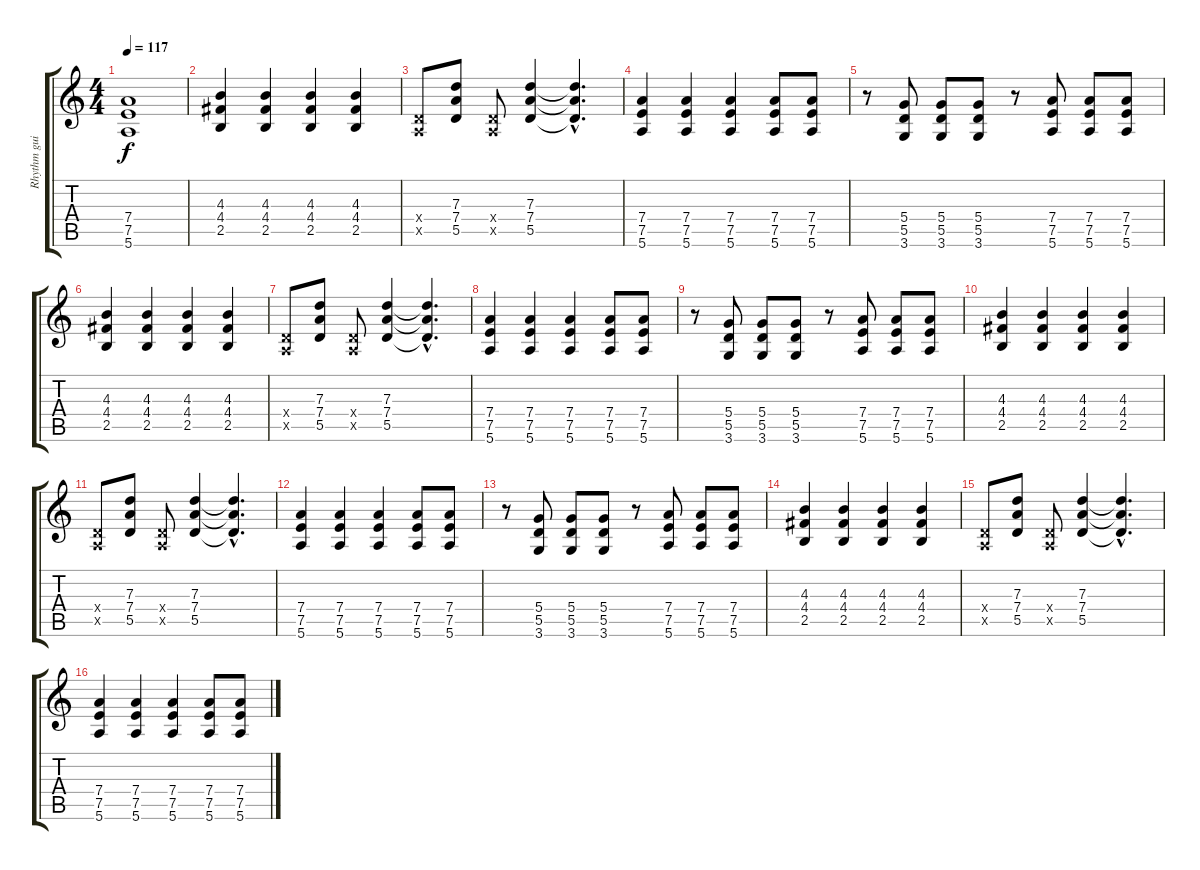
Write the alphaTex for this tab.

\track ("Rhythm guitar" "Rhythm gui") {instrument distortionguitar}
\staff {score tabs}
\tuning (E4 B3 G3 D3 A2 E2) {hide}
\ts (4 4)
\tempo 117
\clef g2
\ks c
(7.4 7.5 5.6).1{dy f} |
(4.3 4.4 2.5).4 (4.3 4.4 2.5).4 (4.3 4.4 2.5).4 (4.3 4.4 2.5).4 |
(0.4{x} 0.5{x}).8 (7.3 7.4 5.5).8 (0.4{x} 0.5{x}).8 (7.3 7.4 5.5).4 (7.3{hac t} 7.4{hac t} 5.5{hac t}).4{d} |
(7.4 7.5 5.6).4 (7.4 7.5 5.6).4 (7.4 7.5 5.6).4 (7.4 7.5 5.6).8 (7.4 7.5 5.6).8 |
r.8 (5.4 5.5 3.6).8 (5.4 5.5 3.6).8 (5.4 5.5 3.6).8 r.8 (7.4 7.5 5.6).8 (7.4 7.5 5.6).8 (7.4 7.5 5.6).8 |
(4.3 4.4 2.5).4 (4.3 4.4 2.5).4 (4.3 4.4 2.5).4 (4.3 4.4 2.5).4 |
(0.4{x} 0.5{x}).8 (7.3 7.4 5.5).8 (0.4{x} 0.5{x}).8 (7.3 7.4 5.5).4 (7.3{hac t} 7.4{hac t} 5.5{hac t}).4{d} |
(7.4 7.5 5.6).4 (7.4 7.5 5.6).4 (7.4 7.5 5.6).4 (7.4 7.5 5.6).8 (7.4 7.5 5.6).8 |
r.8 (5.4 5.5 3.6).8 (5.4 5.5 3.6).8 (5.4 5.5 3.6).8 r.8 (7.4 7.5 5.6).8 (7.4 7.5 5.6).8 (7.4 7.5 5.6).8 |
(4.3 4.4 2.5).4 (4.3 4.4 2.5).4 (4.3 4.4 2.5).4 (4.3 4.4 2.5).4 |
(0.4{x} 0.5{x}).8 (7.3 7.4 5.5).8 (0.4{x} 0.5{x}).8 (7.3 7.4 5.5).4 (7.3{hac t} 7.4{hac t} 5.5{hac t}).4{d} |
(7.4 7.5 5.6).4 (7.4 7.5 5.6).4 (7.4 7.5 5.6).4 (7.4 7.5 5.6).8 (7.4 7.5 5.6).8 |
r.8 (5.4 5.5 3.6).8 (5.4 5.5 3.6).8 (5.4 5.5 3.6).8 r.8 (7.4 7.5 5.6).8 (7.4 7.5 5.6).8 (7.4 7.5 5.6).8 |
(4.3 4.4 2.5).4 (4.3 4.4 2.5).4 (4.3 4.4 2.5).4 (4.3 4.4 2.5).4 |
(0.4{x} 0.5{x}).8 (7.3 7.4 5.5).8 (0.4{x} 0.5{x}).8 (7.3 7.4 5.5).4 (7.3{hac t} 7.4{hac t} 5.5{hac t}).4{d} |
(7.4 7.5 5.6).4 (7.4 7.5 5.6).4 (7.4 7.5 5.6).4 (7.4 7.5 5.6).8 (7.4 7.5 5.6).8
